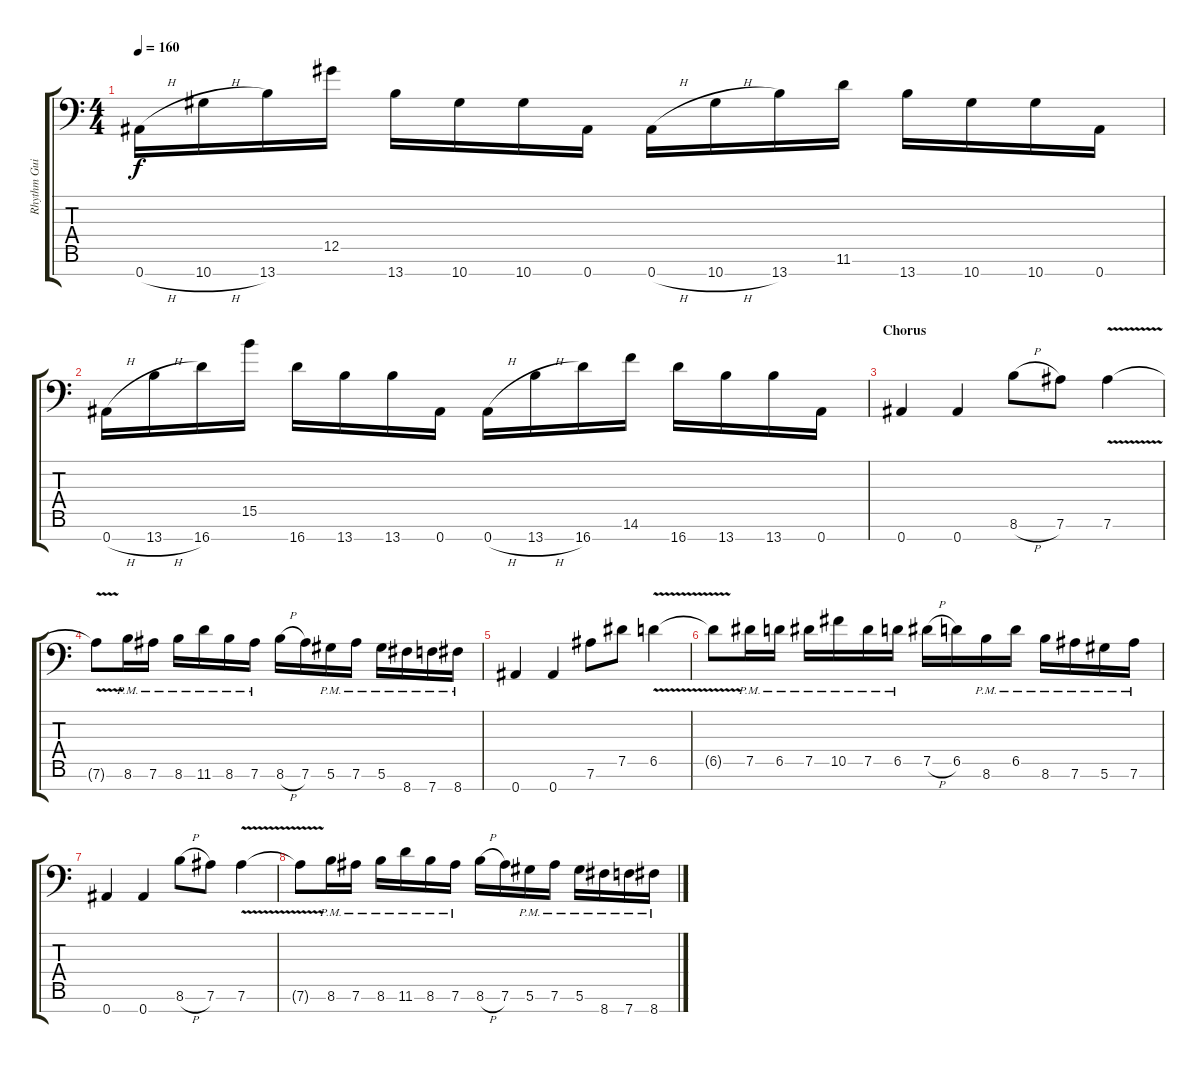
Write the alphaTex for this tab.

\track ("Rhythm Guitar Right" "Rhythm Gui") {instrument distortionguitar}
\staff {score tabs}
\tuning (Eb4 Bb3 Gb3 Db3 Ab2 Eb2 Bb1) {hide}
\ts (4 4)
\tempo 160
\clef f4
\ks c
0.7{h}.16{dy f} 10.7{h}.16 13.7.16 12.5.16 13.7.16 10.7.16 10.7.16 0.7.16 0.7{h}.16 10.7{h}.16 13.7.16 11.6.16 13.7.16 10.7.16 10.7.16 0.7.16 |
0.7{h}.16 13.7{h}.16 16.7.16 15.5.16 16.7.16 13.7.16 13.7.16 0.7.16 0.7{h}.16 13.7{h}.16 16.7.16 14.6.16 16.7.16 13.7.16 13.7.16 0.7.16 |
\section ("" "Chorus")
0.7.4 0.7.4 8.6{h}.8 7.6.8 7.6{v}.4 |
7.6{t}.8 8.6{pm}.16 7.6{pm}.16 8.6{pm}.16 11.6{pm}.16 8.6{pm}.16 7.6{pm}.16 8.6{h}.16 7.6.16 5.6{pm}.16 7.6{pm}.16 5.6{pm}.16 8.7{pm}.16 7.7{pm}.16 8.7{pm}.16 |
0.7.4 0.7.4 7.6.8 7.5.8 6.5{v}.4 |
6.5{t}.8 7.5{pm}.16 6.5{pm}.16 7.5{pm}.16 10.5{pm}.16 7.5{pm}.16 6.5{pm}.16 7.5{h}.16 6.5.16 8.6{pm}.16 6.5{pm}.16 8.6{pm}.16 7.6{pm}.16 5.6{pm}.16 7.6{pm}.16 |
0.7.4 0.7.4 8.6{h}.8 7.6.8 7.6{v}.4 |
7.6{t}.8 8.6{pm}.16 7.6{pm}.16 8.6{pm}.16 11.6{pm}.16 8.6{pm}.16 7.6{pm}.16 8.6{h}.16 7.6.16 5.6{pm}.16 7.6{pm}.16 5.6{pm}.16 8.7{pm}.16 7.7{pm}.16 8.7{pm}.16
